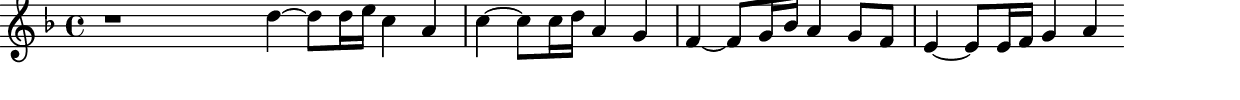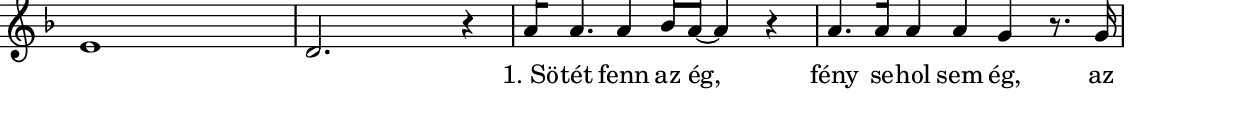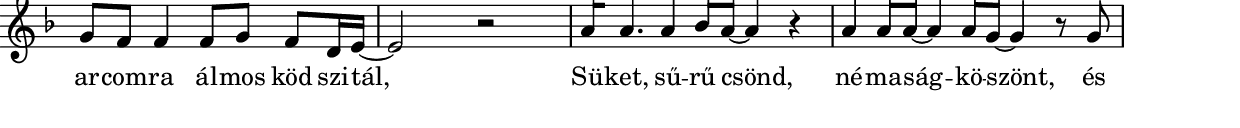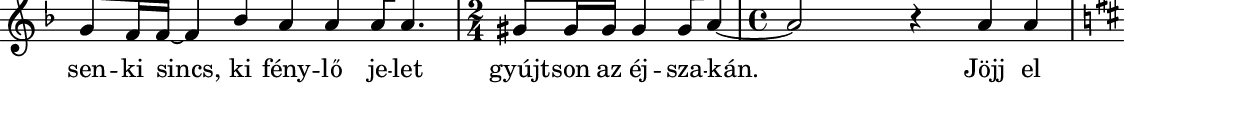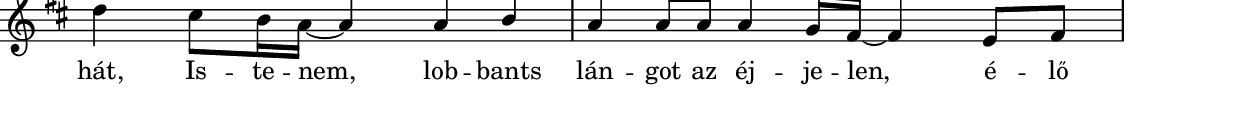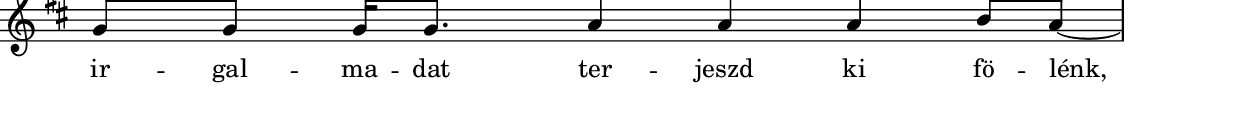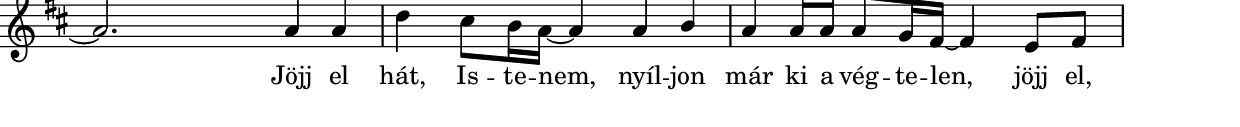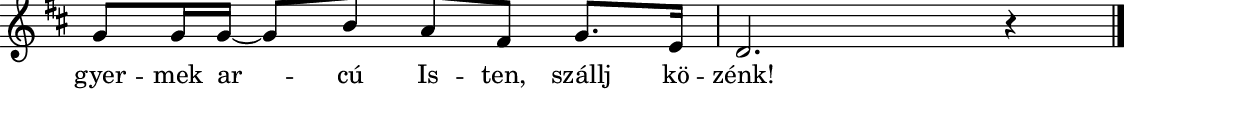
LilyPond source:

% MusicXML to Lilypond converter by Kovi

szovegAAA = \lyricmode {   \skip 4  \skip 4  \skip 4  \skip 4  \skip 4  \skip 4  \skip 4  \skip 4  \skip 4  \skip 4  \skip 4  \skip 4  \skip 4  \skip 4  \skip 4  \skip 4  \skip 4  \skip 4  \skip 4  \skip 4  \skip 4  \skip 4  \skip 4 "1. Sö" -- "tét" "fenn" "az" "ég," "fény" "se" -- "hol" "sem" "ég," "az" "ar" -- "com" -- "ra" "ál" -- "mos" "köd" "szi" -- "tál," "Sü" -- "ket," "sű" -- "rű" "csönd," "né" -- "ma" -- "ság" -- "kö" -- "szönt," "és" "sen" -- "ki" "sincs," "ki" "fény" -- "lő" "je" -- "let" "gyújt" -- "son" "az" "éj" -- "sza" -- "kán." "Jöjj" "el" "hát," "Is" -- "te" -- "nem," "lob" -- "bants" "lán" -- "got" "az" "éj" -- "je" -- "len," "é" -- "lő" "ir" -- "gal" -- "ma" -- "dat" "ter" -- "jeszd" "ki" "fö" -- "lénk," "Jöjj" "el" "hát," "Is" -- "te" -- "nem," "nyíl" -- "jon" "már" "ki" "a" "vég" -- "te" -- "len," "jöjj" "el," "gyer" -- "mek" "ar" -- "cú" "Is" -- "ten," "szállj" "kö" -- "zénk!"  }

% Analyzing...
% 1 parts
% 1 Staff
% forceBassClefActive = 
melody = {
% 143 notes in the part
% 1 voices

\new Staff
\new Voice {
% 143 notes
% 24 mesaures

% Measure 1
\clef "treble"
\key f \major
\time 4/4 
r1 
% Measure 2
\repeat volta 2 {
\bar "|:" d''4~ d''8 d''16 e''16 c''4 a'4 
% Measure 3
c''4~ c''8 c''16 d''16 a'4 g'4 
% Measure 4
f'4~ f'8 g'16 bes'16 a'4 g'8 f'8 
% Measure 5
}\alternative {
{e'4~ e'8 e'16 f'16 g'4 a'4 \bar ":|" }
% Measure 6
{\break
e'1 }
}
% Measure 7
d'2. r4 
% Measure 8
a'16 a'8. a'8 bes'16 a'16~ a'4 r4 
% Measure 9
a'8. a'16 a'8 a'8 g'4 r8. g'16 
% Measure 10
\break
g'8 f'8 f'4 f'8 g'8 f'8 d'16 e'16~ 
% Measure 11
e'2 r2 
% Measure 12
a'16 a'8. a'8 bes'16 a'16~ a'4 r4 
% Measure 13
a'8 a'16 a'16~ a'8 a'16 g'16~ g'4 r8 g'8 
% Measure 14
\break
g'8 f'16 f'16~ f'8 bes'8 a'8 a'8 a'16 a'8. 
% Measure 15
\time 2/4 
gis'8 gis'16 gis'16 gis'8 gis'16 a'16~ 
% Measure 16
\time 4/4 
a'2 r4 \once \override Score.RehearsalMark #'self-alignment-X = #LEFT
\mark \markup{ \fontsize #-1 \box Refrén } 
a'8 a'8 
% Measure 17
\key d \major
\break
d''4 cis''8 b'16 a'16~ a'4 a'8 b'8 
% Measure 18
a'8 a'16 a'16 a'8 g'16 fis'16~ fis'4 e'8 fis'8 
% Measure 19
\break
g'8 g'8 g'16 g'8. a'8 a'8 a'8 b'16 a'16~ 
% Measure 20
\break
a'2. a'8 a'8 
% Measure 21
d''4 cis''8 b'16 a'16~ a'4 a'8 b'8 
% Measure 22
a'8 a'16 a'16 a'8 g'16 fis'16~ fis'4 e'8 fis'8 
% Measure 23
\break
g'8 g'16 g'16~ g'8 b'8 a'8 fis'8 g'8. e'16 
% Measure 24
d'2. r4 \bar "|." 
} % voice
\addlyrics { \szovegAAA }

} % melody


harmonies = \chordmode {
% 43 chords
\germanChords
d4:m s4 s4 s4 d4:m s4 a4:m s4 f4 s4 c4 s4 bes4 s4 f4 s4 a4:7 s4 s4 s4 a4:7 s4 s4 s4 d4:m s4 s4 s4 d4:m s4 a4:m s4 f4 s4 c4 s4 bes4 s4 f4:6 s8. a4 s4 s16 a4:7 s4 d4:m s4 a4:m s4 f4 s8. c4 s4 s16 bes4 s4 f4 s4 e4 s8. a4 s4 s4 s4 s16 g4 s4 d4 s4 a4 s4 b4:m s4 g4 s4 a4 s8. d16 a4:7 s4 s4 a4:7 g4 s4 d4 s4 a4 s4 b4:m s4 g4 s4 d4 a4:7 d4
}

\include "../../definitions.ly"
